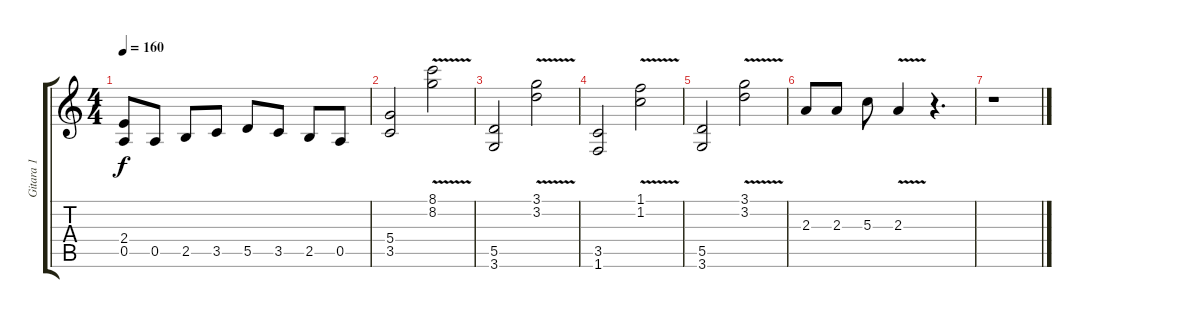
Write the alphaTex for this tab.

\track ("Gitara 1" "Gitara 1") {instrument distortionguitar}
\staff {score tabs}
\tuning (E4 B3 G3 D3 A2 E2) {hide}
\ts (4 4)
\tempo 160
\clef g2
\ks c
(2.4{t} 0.5{t}).8{dy f} 0.5.8 2.5.8 3.5.8 5.5.8 3.5.8 2.5.8 0.5.8 |
(5.4 3.5).2 (8.1{v} 8.2{v}).2 |
(5.5 3.6).2 (3.1{v} 3.2{v}).2 |
(3.5 1.6).2 (1.1{v} 1.2{v}).2 |
(5.5 3.6).2 (3.1{v} 3.2{v}).2 |
2.3.8 2.3.8 5.3.8 2.3{v}.4 r.4{d} |
r.1
